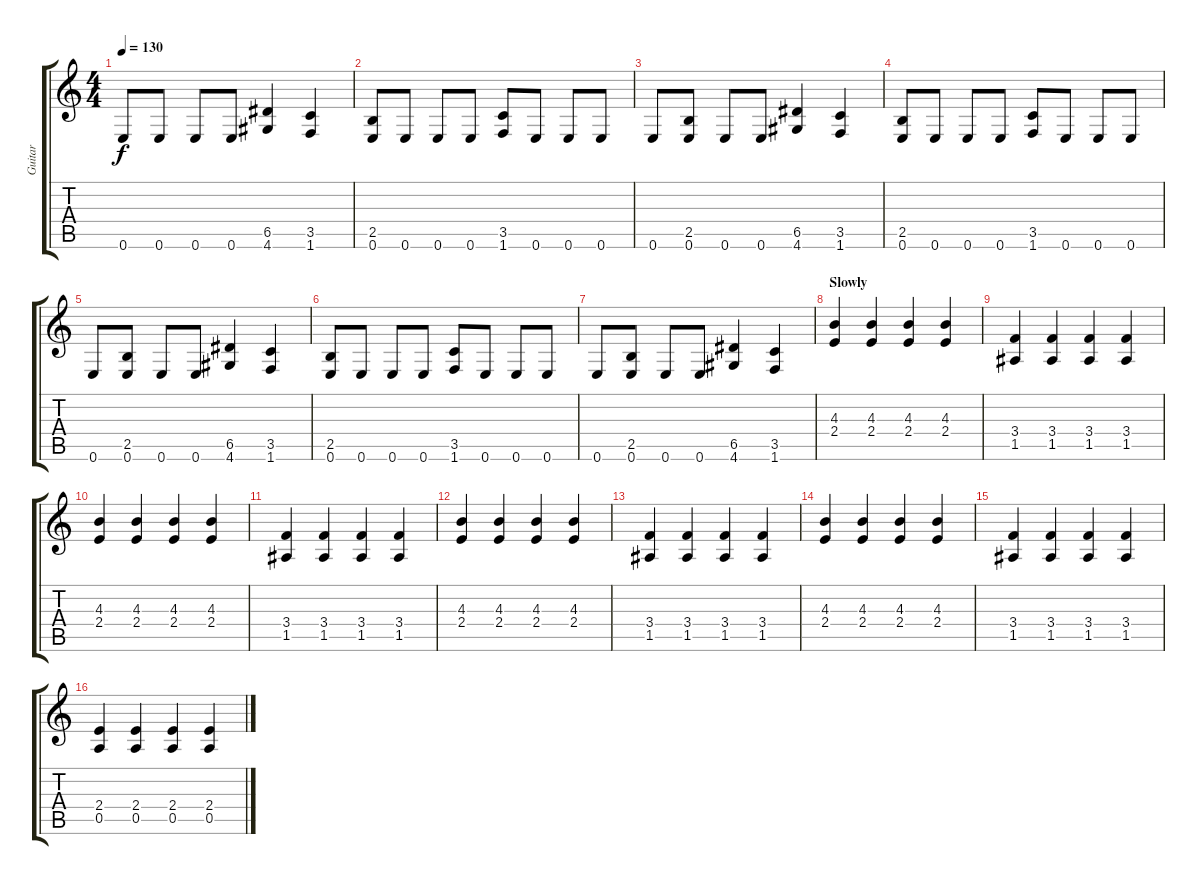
\track ("Guitar" "Guitar") {instrument distortionguitar}
\staff {score tabs}
\tuning (E4 B3 G3 D3 A2 E2) {hide}
\ts (4 4)
\tempo 130
\clef g2
\ks c
0.6.8{dy f} 0.6.8 0.6.8 0.6.8 (6.5 4.6).4 (3.5 1.6).4 |
(2.5 0.6).8 0.6.8 0.6.8 0.6.8 (3.5 1.6).8 0.6.8 0.6.8 0.6.8 |
0.6.8 (2.5 0.6).8 0.6.8 0.6.8 (6.5 4.6).4 (3.5 1.6).4 |
(2.5 0.6).8 0.6.8 0.6.8 0.6.8 (3.5 1.6).8 0.6.8 0.6.8 0.6.8 |
0.6.8 (2.5 0.6).8 0.6.8 0.6.8 (6.5 4.6).4 (3.5 1.6).4 |
(2.5 0.6).8 0.6.8 0.6.8 0.6.8 (3.5 1.6).8 0.6.8 0.6.8 0.6.8 |
0.6.8 (2.5 0.6).8 0.6.8 0.6.8 (6.5 4.6).4 (3.5 1.6).4 |
\section ("" "Slowly ")
(4.3 2.4).4 (4.3 2.4).4 (4.3 2.4).4 (4.3 2.4).4 |
(3.4 1.5).4 (3.4 1.5).4 (3.4 1.5).4 (3.4 1.5).4 |
(4.3 2.4).4 (4.3 2.4).4 (4.3 2.4).4 (4.3 2.4).4 |
(3.4 1.5).4 (3.4 1.5).4 (3.4 1.5).4 (3.4 1.5).4 |
(4.3 2.4).4 (4.3 2.4).4 (4.3 2.4).4 (4.3 2.4).4 |
(3.4 1.5).4 (3.4 1.5).4 (3.4 1.5).4 (3.4 1.5).4 |
(4.3 2.4).4 (4.3 2.4).4 (4.3 2.4).4 (4.3 2.4).4 |
(3.4 1.5).4 (3.4 1.5).4 (3.4 1.5).4 (3.4 1.5).4 |
(2.4 0.5).4 (2.4 0.5).4 (2.4 0.5).4 (2.4 0.5).4
